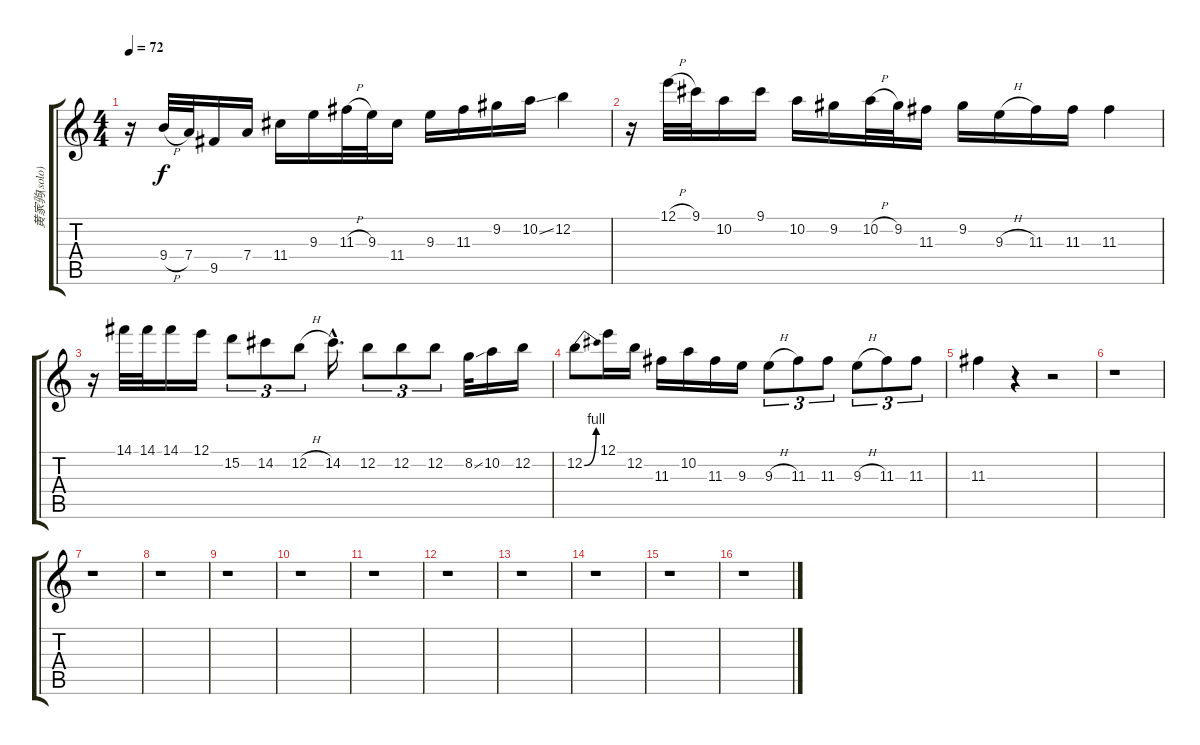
\track ("黄家驹(solo)" "黄家驹(solo)") {instrument acousticguitarsteel}
\staff {score tabs}
\tuning (E4 B3 G3 D3 A2 E2) {hide}
\ts (4 4)
\tempo 72
\clef g2
\ks c
r.16{dy f} 9.4{h}.32 7.4.32 9.5.16 7.4.16 11.4.16 9.3.16 11.3{h}.32 9.3.32 11.4.16 9.3.16 11.3.16 9.2.16 10.2{ss}.16 12.2.4 |
r.16 12.1{h}.32 9.1.32 10.2.16 9.1.16 10.2.16 9.2.16 10.2{h}.32 9.2.32 11.3.16 9.2.16 9.3{h}.16 11.3.16 11.3.16 11.3.4 |
r.16 14.1.32 14.1.32 14.1.16 12.1.16 15.2.8{tu (3 2)} 14.2.8{tu (3 2)} 12.2{h}.8{tu (3 2)} 14.2{hac}.16{d} 12.2.8{tu (3 2)} 12.2.8{tu (3 2)} 12.2.8{tu (3 2)} 8.2{ss}.32 10.2.16 12.2.16 |
12.2{be (bend 0 0 60 4)}.8 12.1.16 12.2.16 11.3.16 10.2.16 11.3.16 9.3.16 9.3{h}.8{tu (3 2)} 11.3.8{tu (3 2)} 11.3.8{tu (3 2)} 9.3{h}.8{tu (3 2)} 11.3.8{tu (3 2)} 11.3.8{tu (3 2)} |
11.3.4 r.4 r.2 |
r.1 |
r.1 |
r.1 |
r.1 |
r.1 |
r.1 |
r.1 |
r.1 |
r.1 |
r.1 |
r.1
